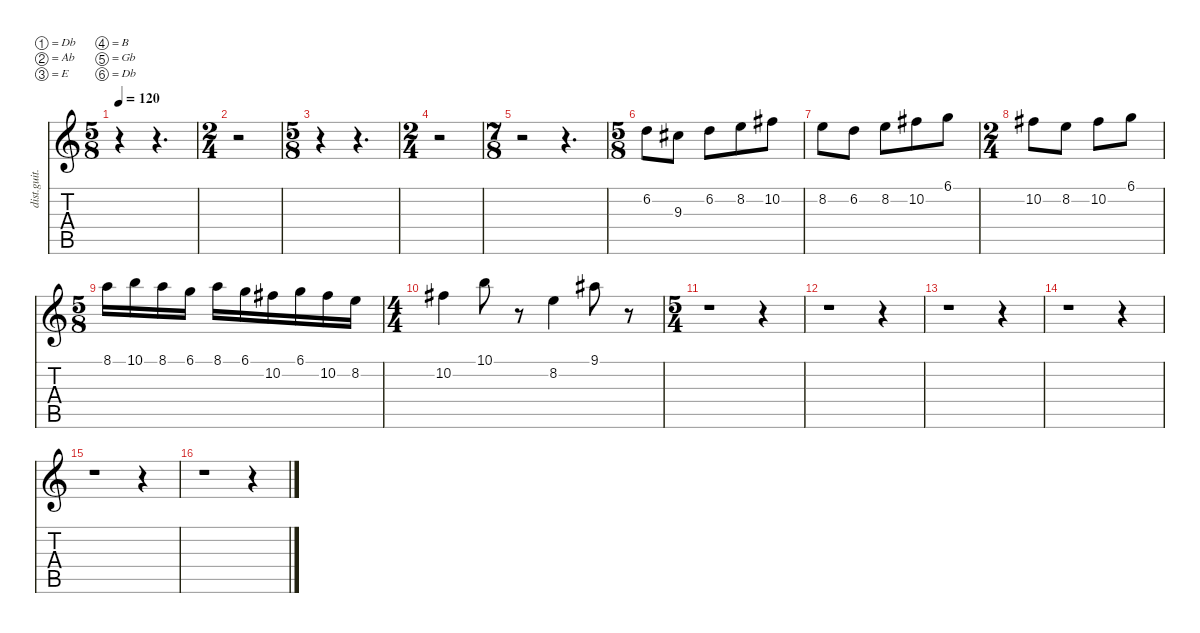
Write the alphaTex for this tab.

\defaultSystemsLayout 4
\hideDynamics
\bracketExtendMode nobrackets
\otherSystemsTrackNameOrientation horizontal
\track ("D. Waring Lead Gtr." "dist.guit.") {instrument distortionguitar}
\staff {score tabs}
\tuning (Db4 Ab3 E3 B2 Gb2 Db2)
\ts (5 8)
\tempo 120
\clef g2
\ks c
r.4{dy f beam Down} r.4{d beam Down} |
\ts (2 4)
\beaming (8 2 2)
r.2{beam Down} |
\ts (5 8)
\beaming (8 2 3)
r.4{beam Down} r.4{d beam Down} |
\ts (2 4)
\beaming (8 2 2)
r.2{beam Down} |
\ts (7 8)
\beaming (8 2 2 3)
r.2{beam Down} r.4{d beam Down} |
\ts (5 8)
\beaming (8 2 3)
6.2.8{beam Down} 9.3{acc #}.8{beam Down} 6.2.8{beam Down} 8.2.8{beam Down} 10.2{acc #}.8{beam Down} |
8.2.8{beam Down} 6.2.8{beam Down} 8.2.8{beam Down} 10.2{acc #}.8{beam Down} 6.1.8{beam Down} |
\ts (2 4)
\beaming (8 2 2)
10.2{acc #}.8{beam Down} 8.2.8{beam Down} 10.2{acc #}.8{beam Down} 6.1.8{beam Down} |
\ts (5 8)
\beaming (8 2 3)
8.1.16{beam Down} 10.1.16{beam Down} 8.1.16{beam Down} 6.1.16{beam Down} 8.1.16{beam Down} 6.1.16{beam Down} 10.2{acc #}.16{beam Down} 6.1.16{beam Down} 10.2{acc #}.16{beam Down} 8.2.16{beam Down} |
\ts (4 4)
\beaming (8 4 4)
10.2{acc #}.4{beam Down} 10.1.8{beam Down} r.8{beam Down} 8.2.4{beam Down} 9.1{acc #}.8{beam Down} r.8{beam Down} |
\ts (5 4)
\beaming (8 4 4 2)
r.1{beam Down} r.4{beam Down} |
r.1{beam Down} r.4{beam Down} |
r.1{beam Down} r.4{beam Down} |
r.1{beam Down} r.4{beam Down} |
r.1{beam Down} r.4{beam Down} |
r.1{beam Down} r.4{beam Down}
